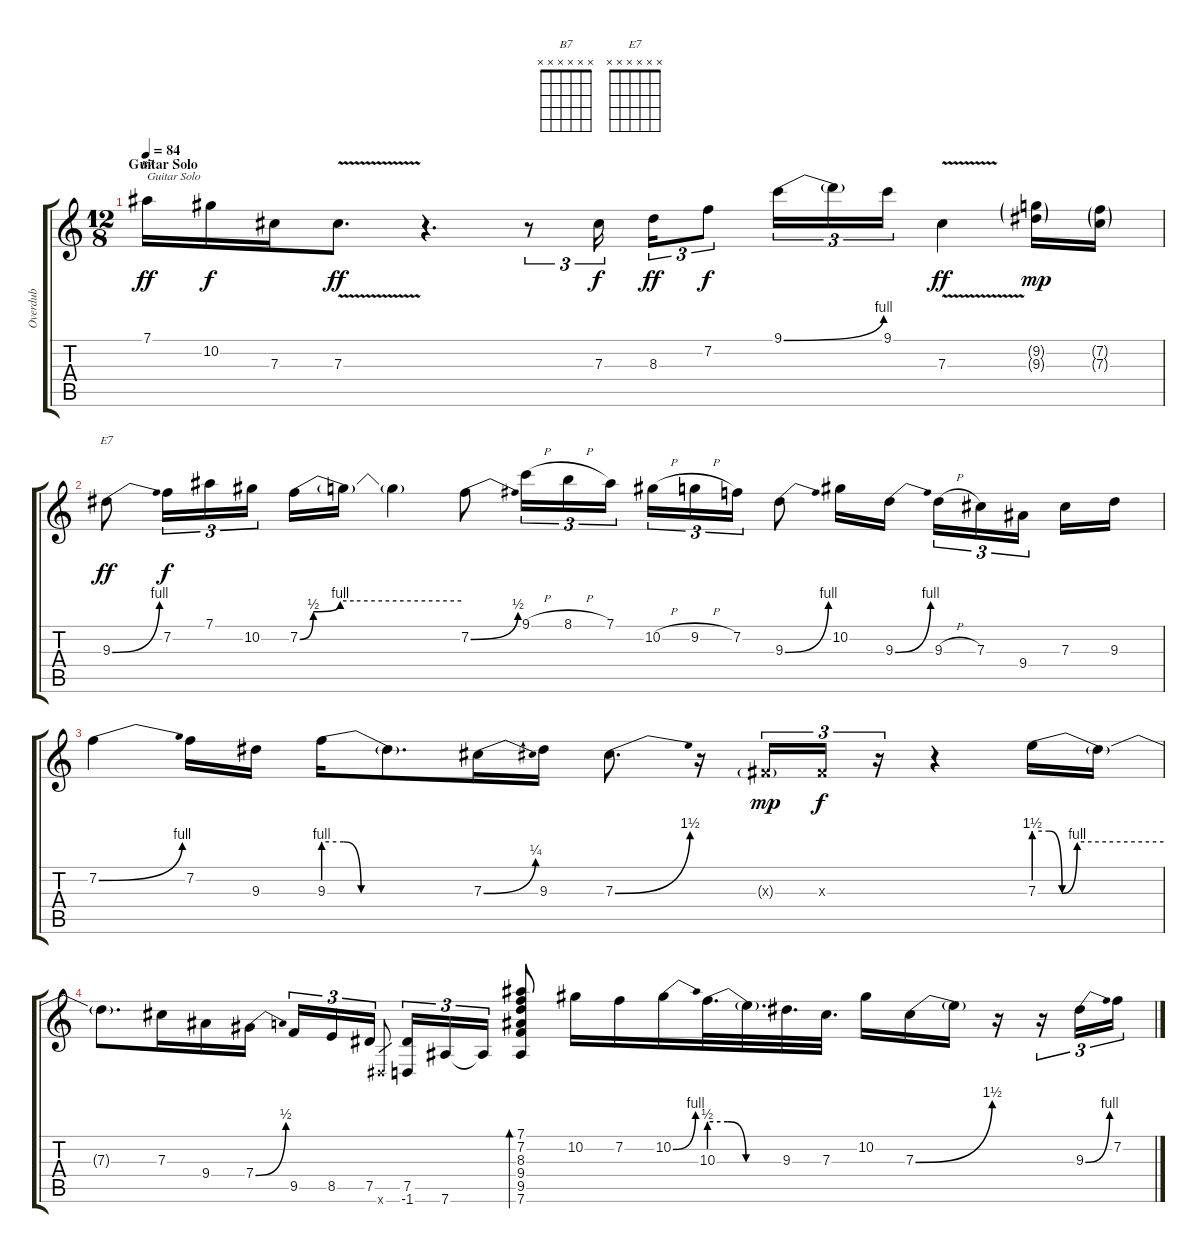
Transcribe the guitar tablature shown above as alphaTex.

\track ("Overdub" "Overdub") {instrument fretlessbass}
\staff {score tabs}
\tuning (Eb4 Bb3 Gb3 Db3 Ab2 Eb2) {hide}
\chord ("B7" x x x x x x)
\chord ("E7" x x x x x x)
\ts (12 8)
\section ("" "Guitar Solo")
\tempo 84
\clef g2
\ks c
7.1.16{ch "B7" txt "Guitar Solo" dy ff} 10.2.16{dy f} 7.3.16 7.3{v}.8{d dy ff} r.4{d} r.8{tu (3 2)} 7.3.16{tu (3 2) dy f} 8.3.16{tu (3 2) dy ff} 7.2.8{tu (3 2) dy f} 9.1{be (bend 0 0 60 4)}.16{tu (3 2)} 9.1{t}.16{tu (3 2)} 9.1.16{tu (3 2)} 7.3{v}.4{dy ff} (9.2{g} 9.3{g}).16{dy mp} (7.2{g} 7.3{g}).16 |
9.3{be (bend 0 0 60 4)}.8{ch "E7" dy ff} 7.2.16{tu (3 2) dy f} 7.1.16{tu (3 2)} 10.2.16{tu (3 2)} 7.2{be (custom 0 0 5 2 15 4 20 4 60 4)}.16 7.2{t}.16 7.2{t}.4 7.2{be (bend 0 0 60 2)}.8 9.1{h}.16{tu (3 2)} 8.1{h}.16{tu (3 2)} 7.1.16{tu (3 2)} 10.2{h}.16{tu (3 2)} 9.2{h}.16{tu (3 2)} 7.2.16{tu (3 2)} 9.3{be (bend 0 0 60 4)}.8 10.2.16 9.3{be (bend 0 0 60 4)}.16 9.3{h}.16{tu (3 2)} 7.3.16{tu (3 2)} 9.4.16{tu (3 2)} 7.3.16 9.3.16 |
7.2{be (bend 0 0 60 4)}.4 7.2.16 9.3.16 9.3{be (custom 0 4 8 4 15 0 60 0)}.16 9.3{t}.8{d} 7.3{be (bend 0 0 60 1)}.16 9.3.16 7.3{be (bend 0 0 60 6)}.8{d} r.16 0.3{g x}.16{tu (3 2) dy mp} 0.3{x}.16{tu (3 2) dy f} r.16{tu (3 2)} r.4 7.3{be (custom 0 6 7 6 13 0 20 4 60 4)}.16 7.3{t}.16 |
7.3{t}.8{d} 7.3.16 9.4.16 7.4{be (bend 0 0 60 2)}.16 9.5.16{tu (3 2)} 8.5.16{tu (3 2)} 7.5.16{tu (3 2)} 0.6{x}.8{gr} (7.5 -1.6).16{tu (3 2)} 7.6.16{tu (3 2)} 7.6{t}.16{tu (3 2)} (7.1 7.2 8.3 9.4 9.5 7.6).8{bd 120} 10.2.16 7.2.16 10.2{be (bend 0 0 60 4)}.16 10.3{be (custom 0 2 15 2 30 0 60 0)}.32{d} 10.3{t}.32{d} 9.3.32{d} 7.3.32{d} 10.2.16 7.3{be (bend 0 0 60 6)}.16 7.3{t}.16 r.16 r.16{tu (3 2)} 9.3{be (bend 0 0 60 4)}.16{tu (3 2)} 7.2.16{tu (3 2)}
